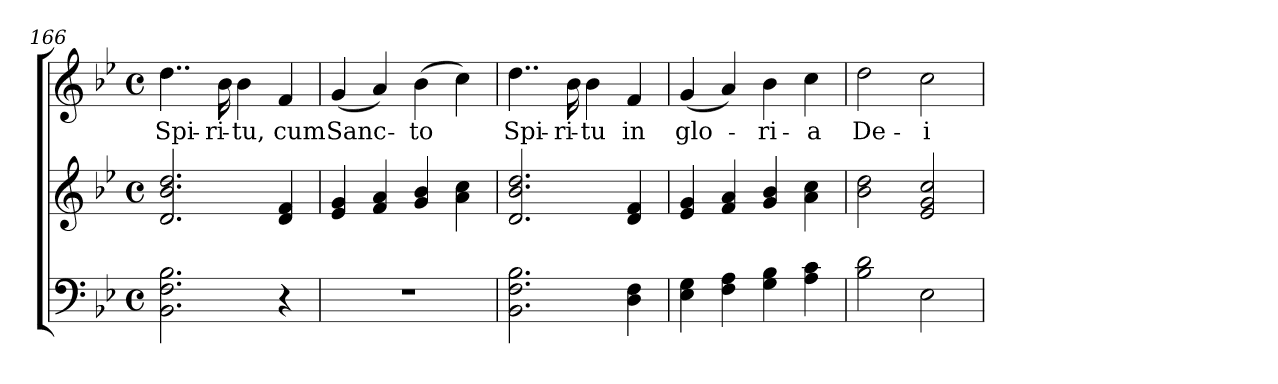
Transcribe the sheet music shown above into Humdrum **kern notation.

**kern	**kern	**kern	**text
*part2	*part2	*part1	*part1
*staff3	*staff2	*staff1	*staff1
*clefF4	*clefG2	*clefG2	*
*k[b-e-]	*k[b-e-]	*k[b-e-]	*
*B-:	*B-:	*B-:	*
*M4/4	*M4/4	*M4/4	*
*met(c)	*met(c)	*met(c)	*
=166	=166	=166	=166
!	!	!	!LO:LY:b
2.BB-\ 2.F\ 2.B-\	2.d/ 2.b-/ 2.dd/	4..dd\	Spi-
!	!	!	!LO:LY:b
.	.	16b-\	-ri-
!	!	!	!LO:LY:b
.	.	4b-\	-tu,
!	!	!	!LO:LY:b
4r	4d/ 4f/	4f/	cum
=167	=167	=167	=167
!	!	!	!LO:LY:b
1r	4e-/ 4g/	(<4g/	Sanc-
.	4f/ 4a/	4a/)	.
!	!	!	!LO:LY:b
.	4g/ 4b-/	(>4b-\	-to
.	4a\ 4cc\	4cc\)	.
=168	=168	=168	=168
!	!	!	!LO:LY:b
2.BB-\ 2.F\ 2.B-\	2.d/ 2.b-/ 2.dd/	4..dd\	Spi-
!	!	!	!LO:LY:b
.	.	16b-\	-ri-
!	!	!	!LO:LY:b
.	.	4b-\	-tu
!	!	!	!LO:LY:b
4D\ 4F\	4d/ 4f/	4f/	in
!!LO:LB:g=z
=169	=169	=169	=169
!	!	!	!LO:LY:b
4E-\ 4G\	4e-/ 4g/	(<4g/	glo-
4F\ 4A\	4f/ 4a/	4a/)	.
!	!	!	!LO:LY:b
4G\ 4B-\	4g/ 4b-/	4b-\	-ri-
!	!	!	!LO:LY:b
4A\ 4c\	4a\ 4cc\	4cc\	-a
=170	=170	=170	=170
!	!	!	!LO:LY:b
2B-\ 2d\	2b-\ 2dd\	2dd\	De-
!	!	!	!LO:LY:b
2E-\	2e-/ 2g/ 2cc/	2cc\	-i
=	=	=	=
*-	*-	*-	*-
